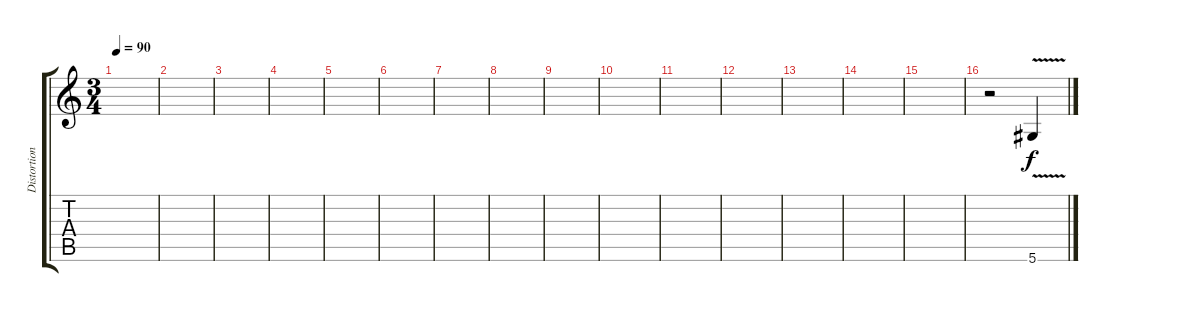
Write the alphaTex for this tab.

\track ("Distortion Lead Guitar" "Distortion") {instrument distortionguitar}
\staff {score tabs}
\tuning (Eb4 Bb3 Gb3 Db3 Ab2 Eb2) {hide}
\ts (3 4)
\tempo 90
\clef g2
\ks c
|
|
|
|
|
|
|
|
|
|
|
|
|
|
|
r.2 5.6{v}.4
